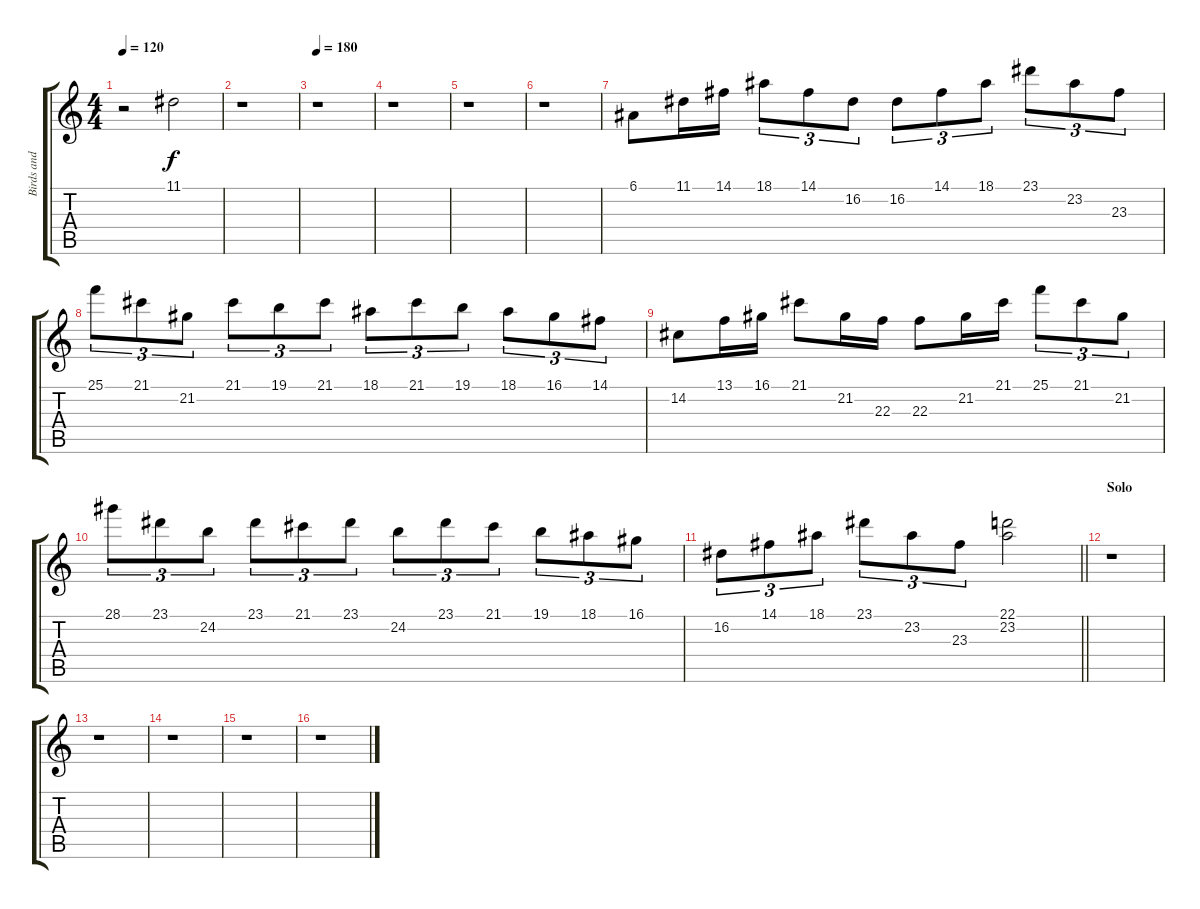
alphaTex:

\track ("Birds and Others" "Birds and ") {instrument birdtweet}
\staff {score tabs}
\tuning (E4 B3 G3 D3 A2 E2) {hide}
\ts (4 4)
\tempo 120
\clef g2
\ks c
r.2{dy f} 11.1.2 |
r.1 |
\tempo 180
r.1 |
r.1 |
r.1 |
r.1 |
6.1.8{volume 15 balance 4 instrument churchorgan} 11.1.16 14.1.16 18.1.8{tu (3 2)} 14.1.8{tu (3 2)} 16.2.8{tu (3 2)} 16.2.8{tu (3 2)} 14.1.8{tu (3 2)} 18.1.8{tu (3 2)} 23.1.8{tu (3 2)} 23.2.8{tu (3 2)} 23.3.8{tu (3 2)} |
25.1.8{tu (3 2)} 21.1.8{tu (3 2)} 21.2.8{tu (3 2)} 21.1.8{tu (3 2)} 19.1.8{tu (3 2)} 21.1.8{tu (3 2)} 18.1.8{tu (3 2)} 21.1.8{tu (3 2)} 19.1.8{tu (3 2)} 18.1.8{tu (3 2)} 16.1.8{tu (3 2)} 14.1.8{tu (3 2)} |
14.2.8 13.1.16 16.1.16 21.1.8 21.2.16 22.3.16 22.3.8 21.2.16 21.1.16 25.1.8{tu (3 2)} 21.1.8{tu (3 2)} 21.2.8{tu (3 2)} |
28.1.8{tu (3 2)} 23.1.8{tu (3 2)} 24.2.8{tu (3 2)} 23.1.8{tu (3 2)} 21.1.8{tu (3 2)} 23.1.8{tu (3 2)} 24.2.8{tu (3 2)} 23.1.8{tu (3 2)} 21.1.8{tu (3 2)} 19.1.8{tu (3 2)} 18.1.8{tu (3 2)} 16.1.8{tu (3 2)} |
\barLineRight lightlight
16.2.8{tu (3 2)} 14.1.8{tu (3 2)} 18.1.8{tu (3 2)} 23.1.8{tu (3 2)} 23.2.8{tu (3 2)} 23.3.8{tu (3 2)} (22.1 23.2).2 |
\section ("" "Solo")
r.1 |
r.1 |
r.1 |
r.1 |
r.1
